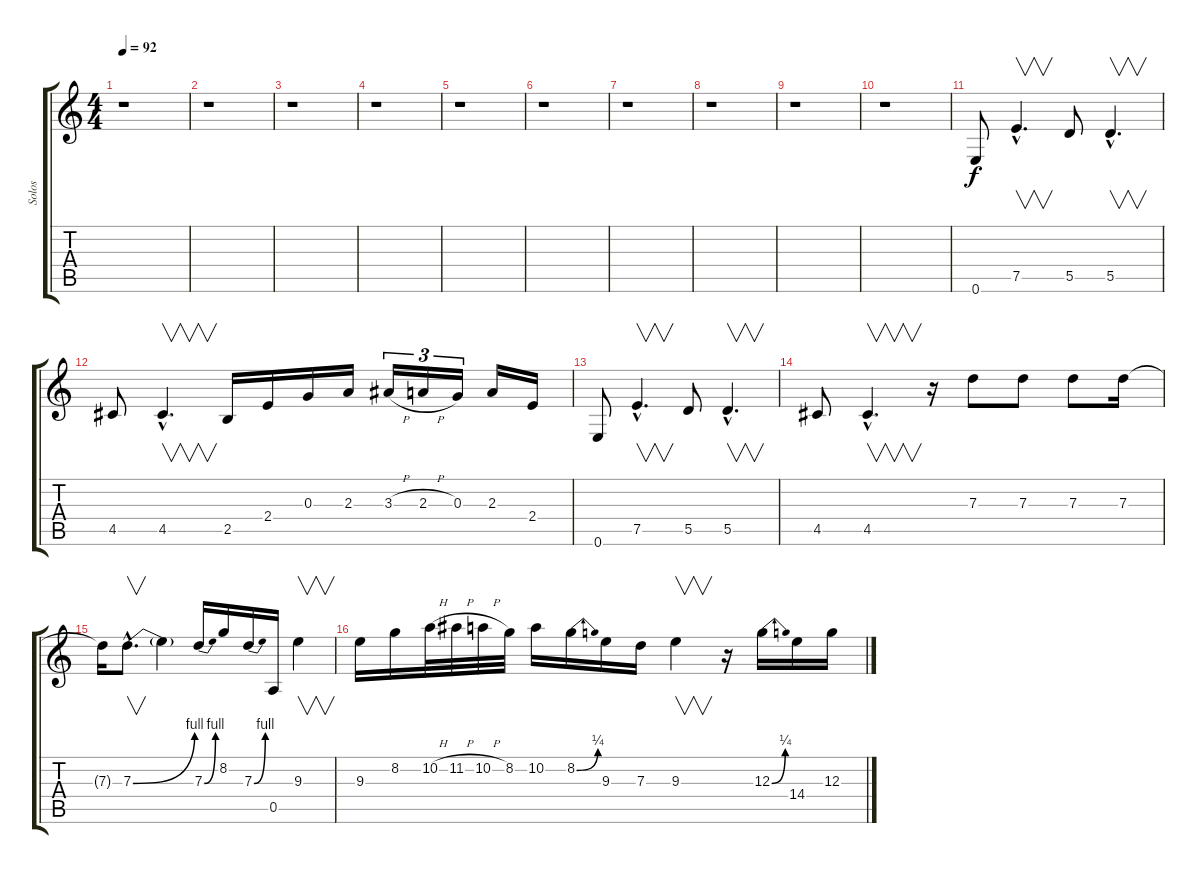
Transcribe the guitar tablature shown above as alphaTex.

\track ("Solos" "Solos") {instrument distortionguitar}
\staff {score tabs}
\tuning (E4 B3 G3 D3 A2 E2) {hide}
\ts (4 4)
\tempo 92
\clef g2
\ks c
r.1{dy f} |
r.1 |
r.1 |
r.1 |
r.1 |
r.1 |
r.1 |
r.1 |
r.1 |
r.1 |
0.6.8 7.5{hac}.4{v d} 5.5.8 5.5{hac}.4{v d} |
4.5.8 4.5{hac}.4{v d} 2.5.16 2.4.16 0.3.16 2.3.16 3.3{h}.16{tu (3 2)} 2.3{h}.16{tu (3 2)} 0.3.16{tu (3 2)} 2.3.16 2.4.16 |
0.6.8 7.5{hac}.4{v d} 5.5.8 5.5{hac}.4{v d} |
4.5.8 4.5{hac}.4{v d} r.16 7.3.8 7.3.8 7.3.8 7.3.16 |
7.3{t}.16 7.3{be (bend 0 0 60 4) hac}.8{v d} 7.3{t}.4 7.3{be (bend 0 0 60 4)}.16 8.2.16 7.3{be (bend 0 0 60 4)}.16 0.5.16 9.3.4{v} |
9.3.16 8.2.16 10.2{h}.32 11.2{h}.32 10.2{h}.32 8.2.32 10.2.16 8.2{be (bend 0 0 60 1)}.16 9.3.16 7.3.16 9.3.4{v} r.16 12.3{be (bend 0 0 60 1)}.16 14.4.16 12.3.16
